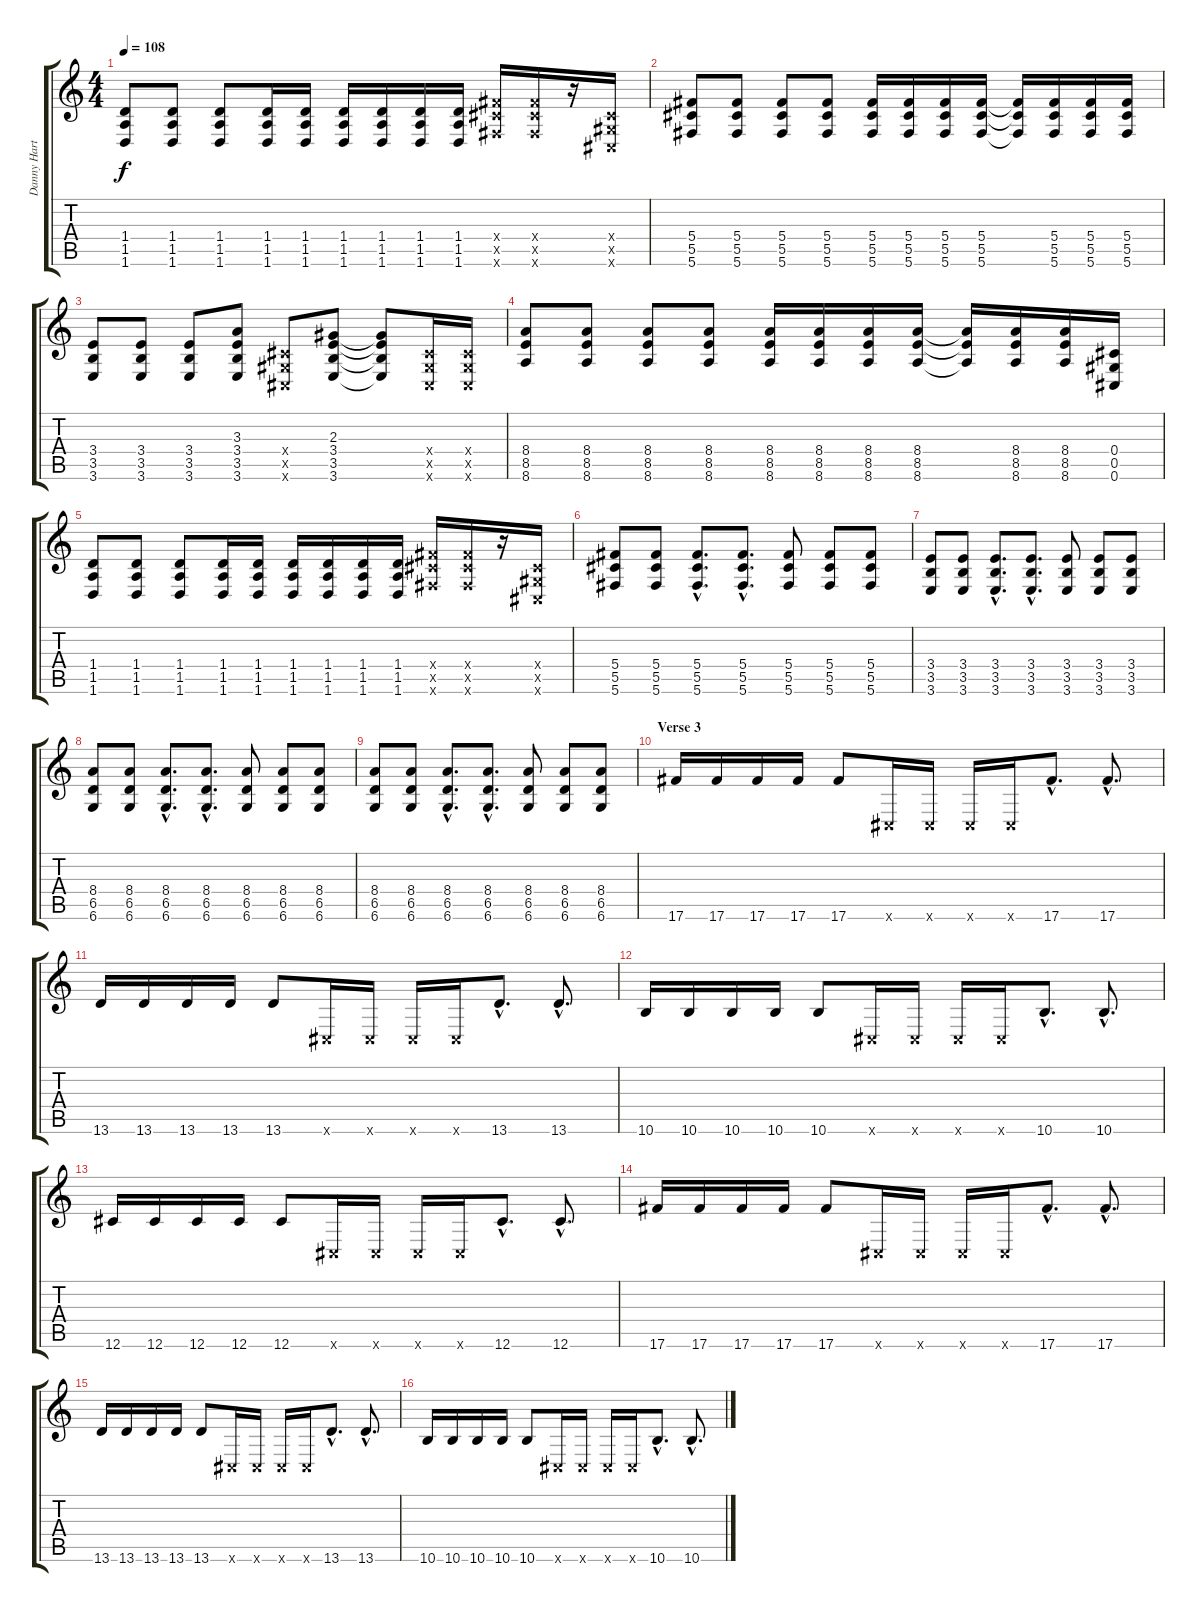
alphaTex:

\track ("Danny Hartwell (Guitar Volume)" "Danny Hart") {instrument distortionguitar}
\staff {score tabs}
\tuning (Eb4 Bb3 Gb3 Db3 Ab2 Db2) {hide}
\ts (4 4)
\tempo 108
\clef g2
\ks c
(1.4 1.5 1.6).8{dy f} (1.4 1.5 1.6).8 (1.4 1.5 1.6).8 (1.4 1.5 1.6).16 (1.4 1.5 1.6).16 (1.4 1.5 1.6).16 (1.4 1.5 1.6).16 (1.4 1.5 1.6).16 (1.4 1.5 1.6).16 (5.4{x} 5.5{x} 5.6{x}).16 (5.4{x} 5.5{x} 5.6{x}).16 r.16 (0.4{x} 0.5{x} 0.6{x}).16 |
(5.4 5.5 5.6).8 (5.4 5.5 5.6).8 (5.4 5.5 5.6).8 (5.4 5.5 5.6).8 (5.4 5.5 5.6).16 (5.4 5.5 5.6).16 (5.4 5.5 5.6).16 (5.4 5.5 5.6).16 (5.4{t} 5.5{t} 5.6{t}).16 (5.4 5.5 5.6).16 (5.4 5.5 5.6).16 (5.4 5.5 5.6).16 |
(3.4 3.5 3.6).8 (3.4 3.5 3.6).8 (3.4 3.5 3.6).8 (3.3 3.4 3.5 3.6).8 (0.4{x} 0.5{x} 0.6{x}).8 (2.3 3.4 3.5 3.6).8 (2.3{t} 3.4{t} 3.5{t} 3.6{t}).8 (0.4{x} 0.5{x} 0.6{x}).16 (0.4{x} 0.5{x} 0.6{x}).16 |
(8.4 8.5 8.6).8 (8.4 8.5 8.6).8 (8.4 8.5 8.6).8 (8.4 8.5 8.6).8 (8.4 8.5 8.6).16 (8.4 8.5 8.6).16 (8.4 8.5 8.6).16 (8.4 8.5 8.6).16 (8.4{t} 8.5{t} 8.6{t}).16 (8.4 8.5 8.6).16 (8.4 8.5 8.6).16 (0.4 0.5 0.6).16 |
(1.4 1.5 1.6).8 (1.4 1.5 1.6).8 (1.4 1.5 1.6).8 (1.4 1.5 1.6).16 (1.4 1.5 1.6).16 (1.4 1.5 1.6).16 (1.4 1.5 1.6).16 (1.4 1.5 1.6).16 (1.4 1.5 1.6).16 (5.4{x} 5.5{x} 5.6{x}).16 (5.4{x} 5.5{x} 5.6{x}).16 r.16 (0.4{x} 0.5{x} 0.6{x}).16 |
(5.4 5.5 5.6).8 (5.4 5.5 5.6).8 (5.4{hac} 5.5{hac} 5.6{hac}).8{d} (5.4{hac} 5.5{hac} 5.6{hac}).8{d} (5.4 5.5 5.6).8 (5.4 5.5 5.6).8 (5.4 5.5 5.6).8 |
(3.4 3.5 3.6).8 (3.4 3.5 3.6).8 (3.4{hac} 3.5{hac} 3.6{hac}).8{d} (3.4{hac} 3.5{hac} 3.6{hac}).8{d} (3.4 3.5 3.6).8 (3.4 3.5 3.6).8 (3.4 3.5 3.6).8 |
(8.4 6.5 6.6).8 (8.4 6.5 6.6).8 (8.4{hac} 6.5{hac} 6.6{hac}).8{d} (8.4{hac} 6.5{hac} 6.6{hac}).8{d} (8.4 6.5 6.6).8 (8.4 6.5 6.6).8 (8.4 6.5 6.6).8 |
(8.4 6.5 6.6).8 (8.4 6.5 6.6).8 (8.4{hac} 6.5{hac} 6.6{hac}).8{d} (8.4{hac} 6.5{hac} 6.6{hac}).8{d} (8.4 6.5 6.6).8 (8.4 6.5 6.6).8 (8.4 6.5 6.6).8 |
\section ("" "Verse 3")
17.6.16 17.6.16 17.6.16 17.6.16 17.6.8 0.6{x}.16 0.6{x}.16 0.6{x}.16 0.6{x}.16 17.6{hac}.8{d} 17.6{hac}.8{d} |
13.6.16 13.6.16 13.6.16 13.6.16 13.6.8 0.6{x}.16 0.6{x}.16 0.6{x}.16 0.6{x}.16 13.6{hac}.8{d} 13.6{hac}.8{d} |
10.6.16 10.6.16 10.6.16 10.6.16 10.6.8 0.6{x}.16 0.6{x}.16 0.6{x}.16 0.6{x}.16 10.6{hac}.8{d} 10.6{hac}.8{d} |
12.6.16 12.6.16 12.6.16 12.6.16 12.6.8 0.6{x}.16 0.6{x}.16 0.6{x}.16 0.6{x}.16 12.6{hac}.8{d} 12.6{hac}.8{d} |
17.6.16 17.6.16 17.6.16 17.6.16 17.6.8 0.6{x}.16 0.6{x}.16 0.6{x}.16 0.6{x}.16 17.6{hac}.8{d} 17.6{hac}.8{d} |
13.6.16 13.6.16 13.6.16 13.6.16 13.6.8 0.6{x}.16 0.6{x}.16 0.6{x}.16 0.6{x}.16 13.6{hac}.8{d} 13.6{hac}.8{d} |
10.6.16 10.6.16 10.6.16 10.6.16 10.6.8 0.6{x}.16 0.6{x}.16 0.6{x}.16 0.6{x}.16 10.6{hac}.8{d} 10.6{hac}.8{d}
